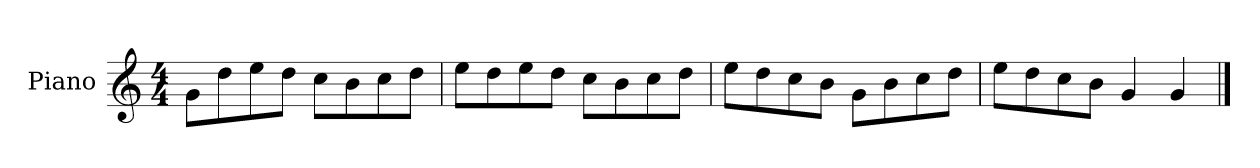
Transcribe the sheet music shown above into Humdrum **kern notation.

**kern
*part1
*staff1
*I"Piano
*I'P-no
*clefG2
*k[]
*M4/4
*MM90
=1
8g\L
8dd\
8ee\
8dd\J
8cc\L
8b\
8cc\
8dd\J
=2
8ee\L
8dd\
8ee\
8dd\J
8cc\L
8b\
8cc\
8dd\J
=3
8ee\L
8dd\
8cc\
8b\J
8g\L
8b\
8cc\
8dd\J
=4
8ee\L
8dd\
8cc\
8b\J
4g/
4g/
==
*-
